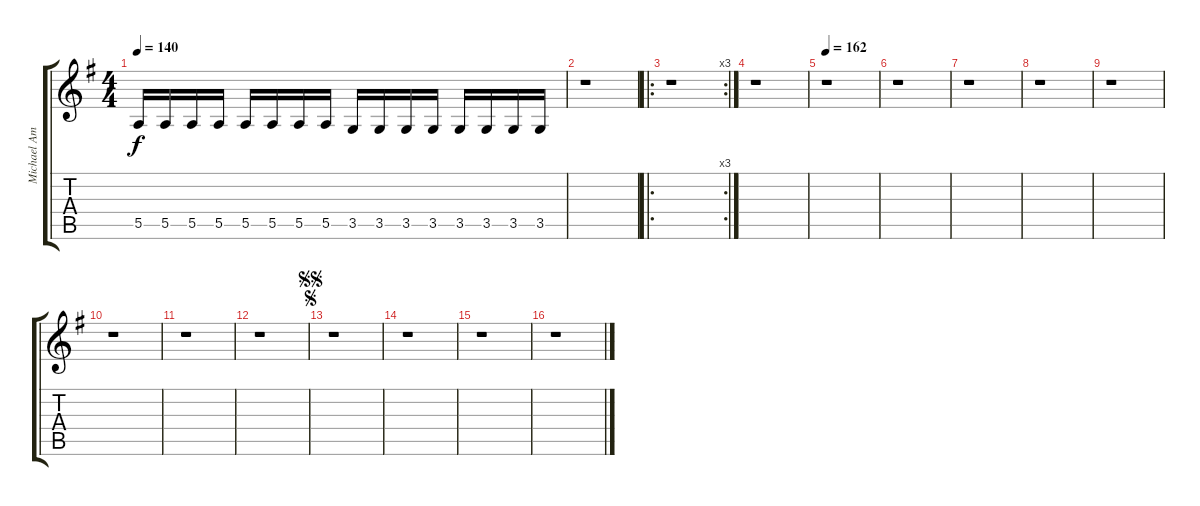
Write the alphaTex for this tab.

\track ("Michael Amott" "Michael Am") {instrument distortionguitar}
\staff {score tabs}
\tuning (B3 Gb3 D3 A2 E2 B1) {hide}
\ts (4 4)
\tempo 140
\clef g2
\ks g
5.5.16{dy f} 5.5.16 5.5.16 5.5.16 5.5.16 5.5.16 5.5.16 5.5.16 3.5.16 3.5.16 3.5.16 3.5.16 3.5.16 3.5.16 3.5.16 3.5.16 |
r.1 |
\ro
\rc 3
r.1 |
r.1 |
\tempo 162
r.1 |
r.1 |
r.1 |
r.1 |
r.1 |
r.1 |
r.1 |
r.1 |
\jump segno
\jump segnosegno
r.1 |
r.1 |
r.1 |
r.1
